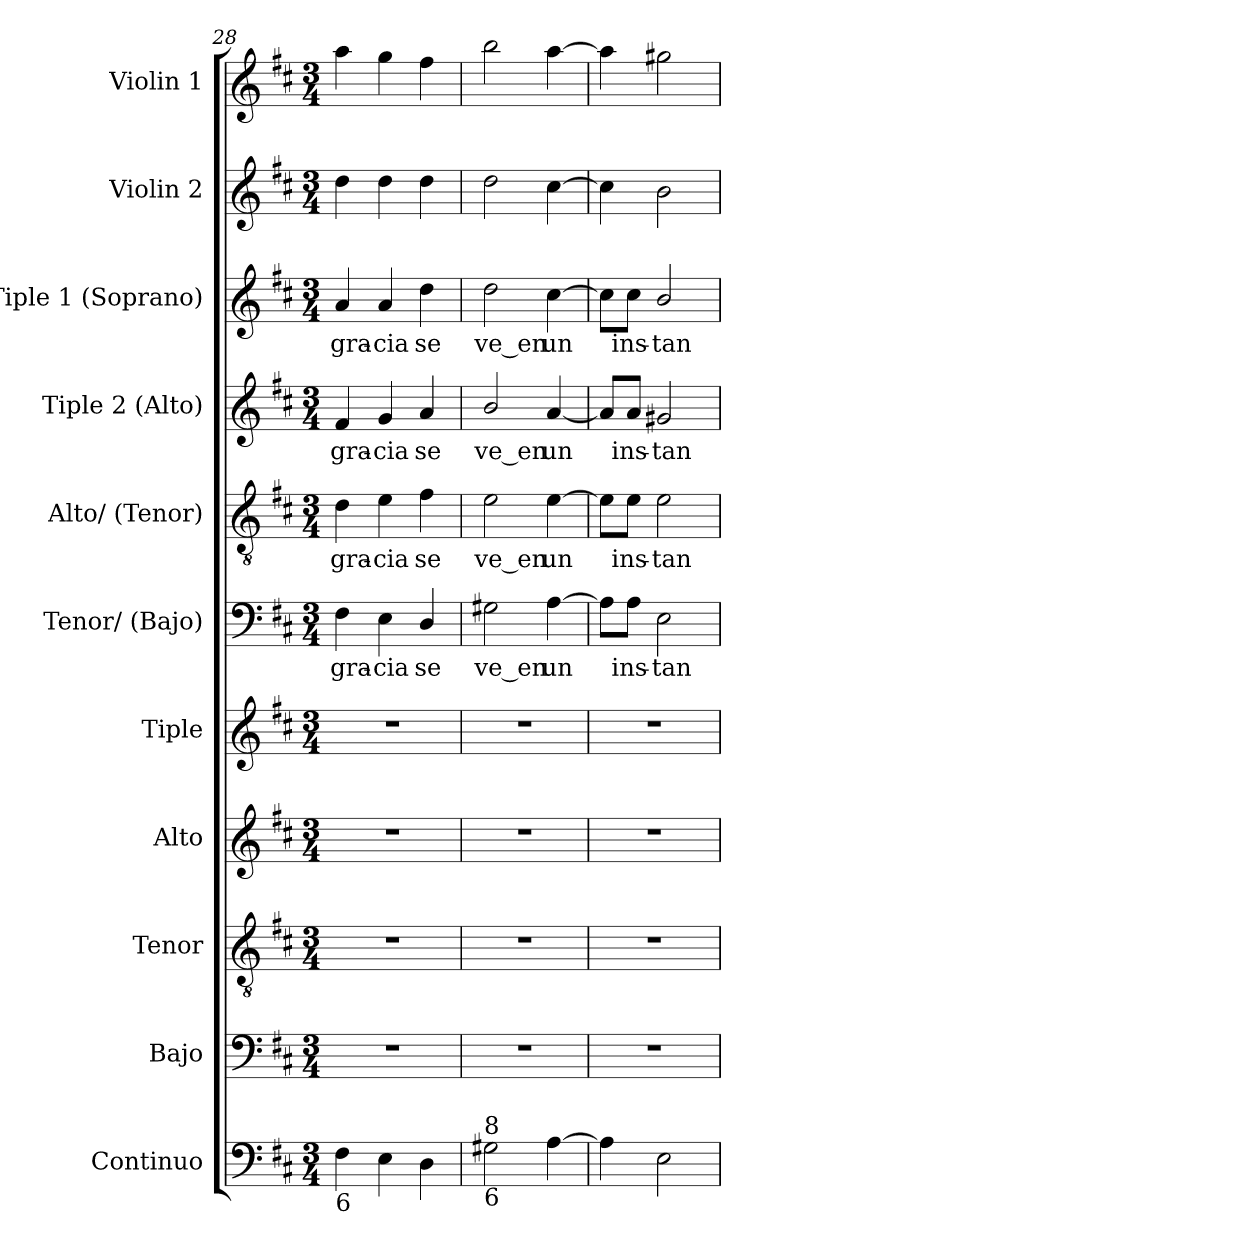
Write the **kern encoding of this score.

**kern	**kern	**kern	**kern	**kern	**kern	**text	**kern	**text	**kern	**text	**kern	**text	**kern	**kern
*part11	*part10	*part9	*part8	*part7	*part6	*part6	*part5	*part5	*part4	*part4	*part3	*part3	*part2	*part1
*staff11	*staff10	*staff9	*staff8	*staff7	*staff6	*staff6	*staff5	*staff5	*staff4	*staff4	*staff3	*staff3	*staff2	*staff1
*I"Continuo	*I"Bajo	*I"Tenor	*I"Alto	*I"Tiple	*I"Tenor/ (Bajo)	*	*I"Alto/ (Tenor)	*	*I"Tiple  2 (Alto)	*	*I"Tiple 1 (Soprano)	*	*I"Violin 2	*I"Violin 1
*	*I'B.	*I'T.	*I'A.	*	*I'B.	*	*I'T.	*	*I'A.	*	*I'S.	*	*I'Vln. 2	*I'Vln. 1
*clefF4	*clefF4	*clefGv2	*clefG2	*clefG2	*clefF4	*	*clefGv2	*	*clefG2	*	*clefG2	*	*clefG2	*clefG2
*	*	*ITrd7c12	*	*	*	*	*ITrd7c12	*	*	*	*	*	*	*
*k[f#c#]	*k[f#c#]	*k[f#c#]	*k[f#c#]	*k[f#c#]	*k[f#c#]	*	*k[f#c#]	*	*k[f#c#]	*	*k[f#c#]	*	*k[f#c#]	*k[f#c#]
*D:	*D:	*D:	*D:	*D:	*D:	*	*D:	*	*D:	*	*D:	*	*D:	*D:
*M3/4	*M3/4	*M3/4	*M3/4	*M3/4	*M3/4	*	*M3/4	*	*M3/4	*	*M3/4	*	*M3/4	*M3/4
=28	=28	=28	=28	=28	=28	=28	=28	=28	=28	=28	=28	=28	=28	=28
!	!LO:N:vis=1	!LO:N:vis=1	!LO:N:vis=1	!LO:N:vis=1	!	!	!	!	!	!	!	!	!	!
!	!	!	!	!	!	!LO:LY:b:color=#000000	!	!	!	!	!	!	!	!
!	!	!	!	!	!	!	!	!LO:LY:b:color=#000000	!	!	!	!	!	!
!	!	!	!	!	!	!	!	!	!	!LO:LY:b:color=#000000	!	!	!	!
!LO:TX:b:t=6	!	!	!	!	!	!	!	!	!	!	!	!	!	!
!	!	!	!	!	!	!	!	!	!	!	!	!LO:LY:b:color=#000000	!	!
4F#i\	2.r	2.r	2.r	2.r	4F#i\	gra-	4Di\	gra-	4f#i/	gra-	4ai/	gra-	4ddi\	4aai\
!	!	!	!	!	!	!LO:LY:b:color=#000000	!	!	!	!	!	!	!	!
!	!	!	!	!	!	!	!	!LO:LY:b:color=#000000	!	!	!	!	!	!
!	!	!	!	!	!	!	!	!	!	!LO:LY:b:color=#000000	!	!	!	!
!	!	!	!	!	!	!	!	!	!	!	!	!LO:LY:b:color=#000000	!	!
4Ei\	.	.	.	.	4Ei\	-cia	4Ei\	-cia	4gi/	-cia	4ai/	-cia	4ddi\	4ggi\
!	!	!	!	!	!	!LO:LY:b:color=#000000	!	!	!	!	!	!	!	!
!	!	!	!	!	!	!	!	!LO:LY:b:color=#000000	!	!	!	!	!	!
!	!	!	!	!	!	!	!	!	!	!LO:LY:b:color=#000000	!	!	!	!
!	!	!	!	!	!	!	!	!	!	!	!	!LO:LY:b:color=#000000	!	!
4Di\	.	.	.	.	4Di/	se	4F#i\	se	4ai/	se	4ddi\	se	4ddi\	4ff#i\
=29	=29	=29	=29	=29	=29	=29	=29	=29	=29	=29	=29	=29	=29	=29
!	!LO:N:vis=1	!LO:N:vis=1	!LO:N:vis=1	!LO:N:vis=1	!	!	!	!	!	!	!	!	!	!
!	!	!	!	!	!	!LO:LY:b:color=#000000	!	!	!	!	!	!	!	!
!	!	!	!	!	!	!	!	!LO:LY:b:color=#000000	!	!	!	!	!	!
!	!	!	!	!	!	!	!	!	!	!LO:LY:b:color=#000000	!	!	!	!
!LO:TX:b:t=6	!	!	!	!	!	!	!	!	!	!	!	!	!	!
!LO:TX:t=8	!	!	!	!	!	!	!	!	!	!	!	!	!	!
!	!	!	!	!	!	!	!	!	!	!	!	!LO:LY:b:color=#000000	!	!
2G#Xi\	2.r	2.r	2.r	2.r	2G#Xi\	ve_en	2Ei\	ve_en	2bi/	ve_en	2ddi\	ve_en	2ddi\	2bbi\
!	!	!	!	!	!	!LO:LY:b:color=#000000	!	!	!	!	!	!	!	!
!	!	!	!	!	!	!	!	!LO:LY:b:color=#000000	!	!	!	!	!	!
!	!	!	!	!	!	!	!	!	!	!LO:LY:b:color=#000000	!	!	!	!
!	!	!	!	!	!	!	!	!	!	!	!	!LO:LY:b:color=#000000	!	!
[4Ai\	.	.	.	.	[4Ai\	un	[4Ei\	un	[4ai/	un	[4cc#i\	un	[4cc#i\	[4aai\
=30	=30	=30	=30	=30	=30	=30	=30	=30	=30	=30	=30	=30	=30	=30
!	!LO:N:vis=1	!LO:N:vis=1	!LO:N:vis=1	!LO:N:vis=1	!	!	!	!	!	!	!	!	!	!
4Ai\]	2.r	2.r	2.r	2.r	8Ai\L]	.	8Ei\L]	.	8ai/L]	.	8cc#i\L]	.	4cc#i\]	4aai\]
!	!	!	!	!	!	!LO:LY:b:color=#000000	!	!	!	!	!	!	!	!
!	!	!	!	!	!	!	!	!LO:LY:b:color=#000000	!	!	!	!	!	!
!	!	!	!	!	!	!	!	!	!	!LO:LY:b:color=#000000	!	!	!	!
!	!	!	!	!	!	!	!	!	!	!	!	!LO:LY:b:color=#000000	!	!
.	.	.	.	.	8Ai\J	ins-	8Ei\J	ins-	8ai/J	ins-	8cc#i\J	ins-	.	.
!	!	!	!	!	!	!LO:LY:b:color=#000000	!	!	!	!	!	!	!	!
!	!	!	!	!	!	!	!	!LO:LY:b:color=#000000	!	!	!	!	!	!
!	!	!	!	!	!	!	!	!	!	!LO:LY:b:color=#000000	!	!	!	!
!	!	!	!	!	!	!	!	!	!	!	!	!LO:LY:b:color=#000000	!	!
2Ei\	.	.	.	.	2Ei\	-tan-	2Ei\	-tan-	2g#Xi/	-tan-	2bi/	-tan-	2bi\	2gg#Xi\
=	=	=	=	=	=	=	=	=	=	=	=	=	=	=
*-	*-	*-	*-	*-	*-	*-	*-	*-	*-	*-	*-	*-	*-	*-
